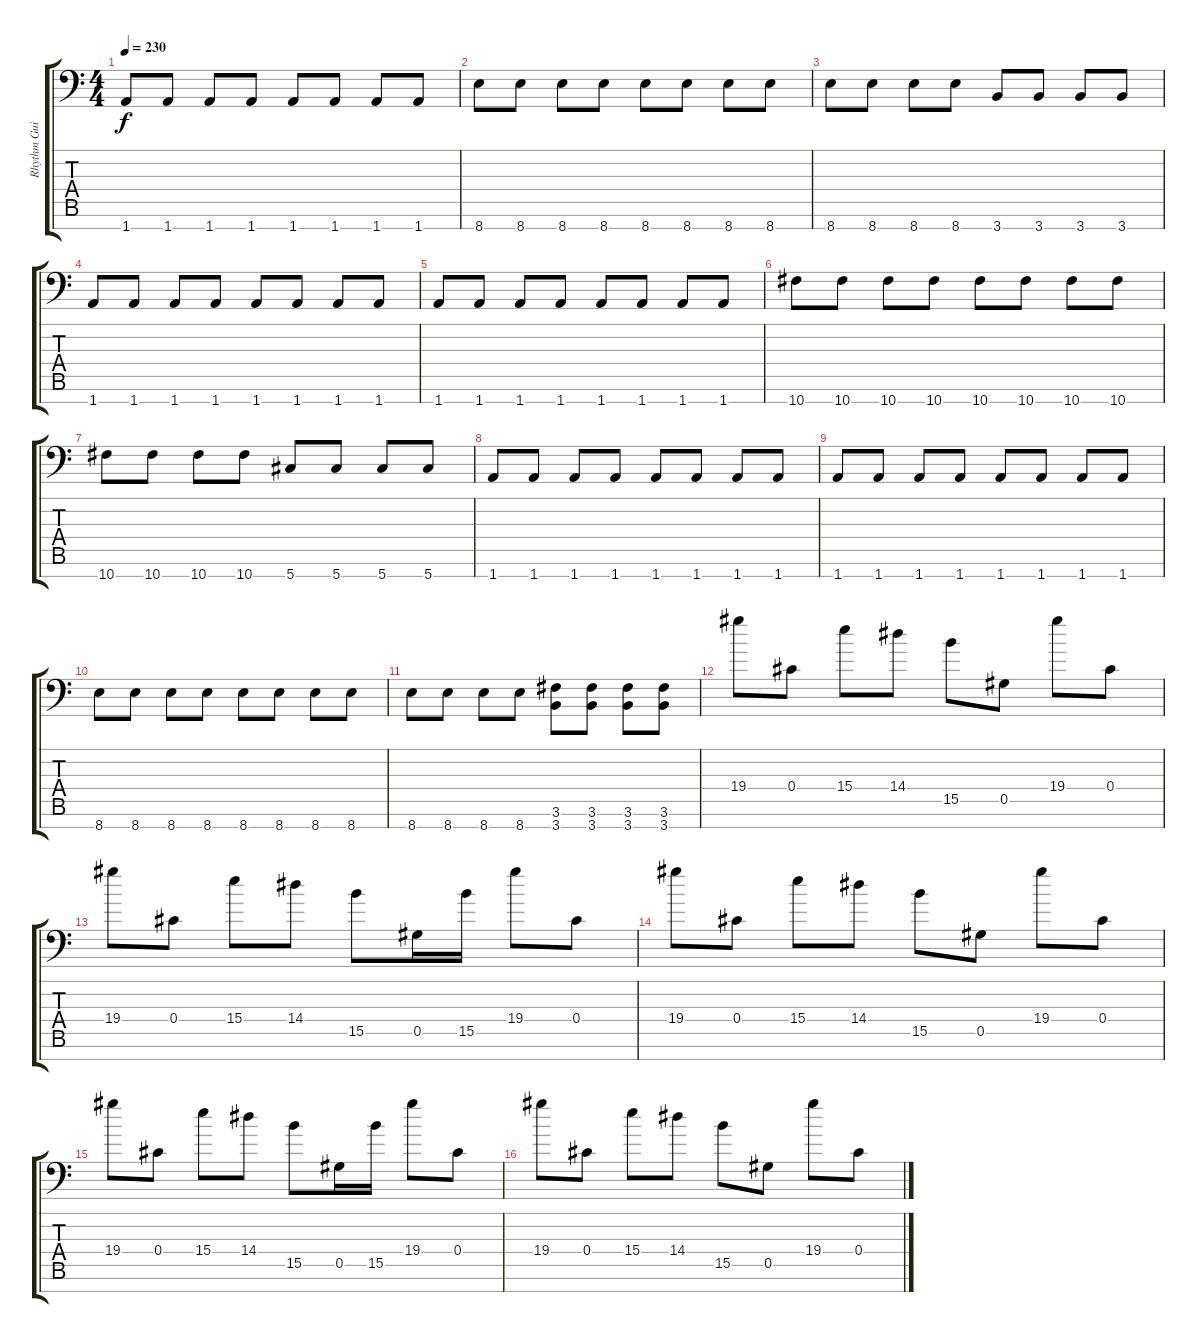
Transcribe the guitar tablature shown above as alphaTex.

\track ("Rhythm Guitar 2" "Rhythm Gui") {instrument distortionguitar}
\staff {score tabs}
\tuning (Eb4 Bb3 F3 Db3 Ab2 Eb2 Ab1) {hide}
\ts (4 4)
\tempo 230
\clef f4
\ks c
1.7.8{dy f} 1.7.8 1.7.8 1.7.8 1.7.8 1.7.8 1.7.8 1.7.8 |
8.7.8 8.7.8 8.7.8 8.7.8 8.7.8 8.7.8 8.7.8 8.7.8 |
8.7.8 8.7.8 8.7.8 8.7.8 3.7.8 3.7.8 3.7.8 3.7.8 |
1.7.8 1.7.8 1.7.8 1.7.8 1.7.8 1.7.8 1.7.8 1.7.8 |
1.7.8 1.7.8 1.7.8 1.7.8 1.7.8 1.7.8 1.7.8 1.7.8 |
10.7.8 10.7.8 10.7.8 10.7.8 10.7.8 10.7.8 10.7.8 10.7.8 |
10.7.8 10.7.8 10.7.8 10.7.8 5.7.8 5.7.8 5.7.8 5.7.8 |
1.7.8 1.7.8 1.7.8 1.7.8 1.7.8 1.7.8 1.7.8 1.7.8 |
1.7.8 1.7.8 1.7.8 1.7.8 1.7.8 1.7.8 1.7.8 1.7.8 |
8.7.8 8.7.8 8.7.8 8.7.8 8.7.8 8.7.8 8.7.8 8.7.8 |
8.7.8 8.7.8 8.7.8 8.7.8 (3.6 3.7).8 (3.6 3.7).8 (3.6 3.7).8 (3.6 3.7).8 |
19.4.8 0.4.8 15.4.8 14.4.8 15.5.8 0.5.8 19.4.8 0.4.8 |
19.4.8 0.4.8 15.4.8 14.4.8 15.5.8 0.5.16 15.5.16 19.4.8 0.4.8 |
19.4.8 0.4.8 15.4.8 14.4.8 15.5.8 0.5.8 19.4.8 0.4.8 |
19.4.8 0.4.8 15.4.8 14.4.8 15.5.8 0.5.16 15.5.16 19.4.8 0.4.8 |
19.4.8 0.4.8 15.4.8 14.4.8 15.5.8 0.5.8 19.4.8 0.4.8
